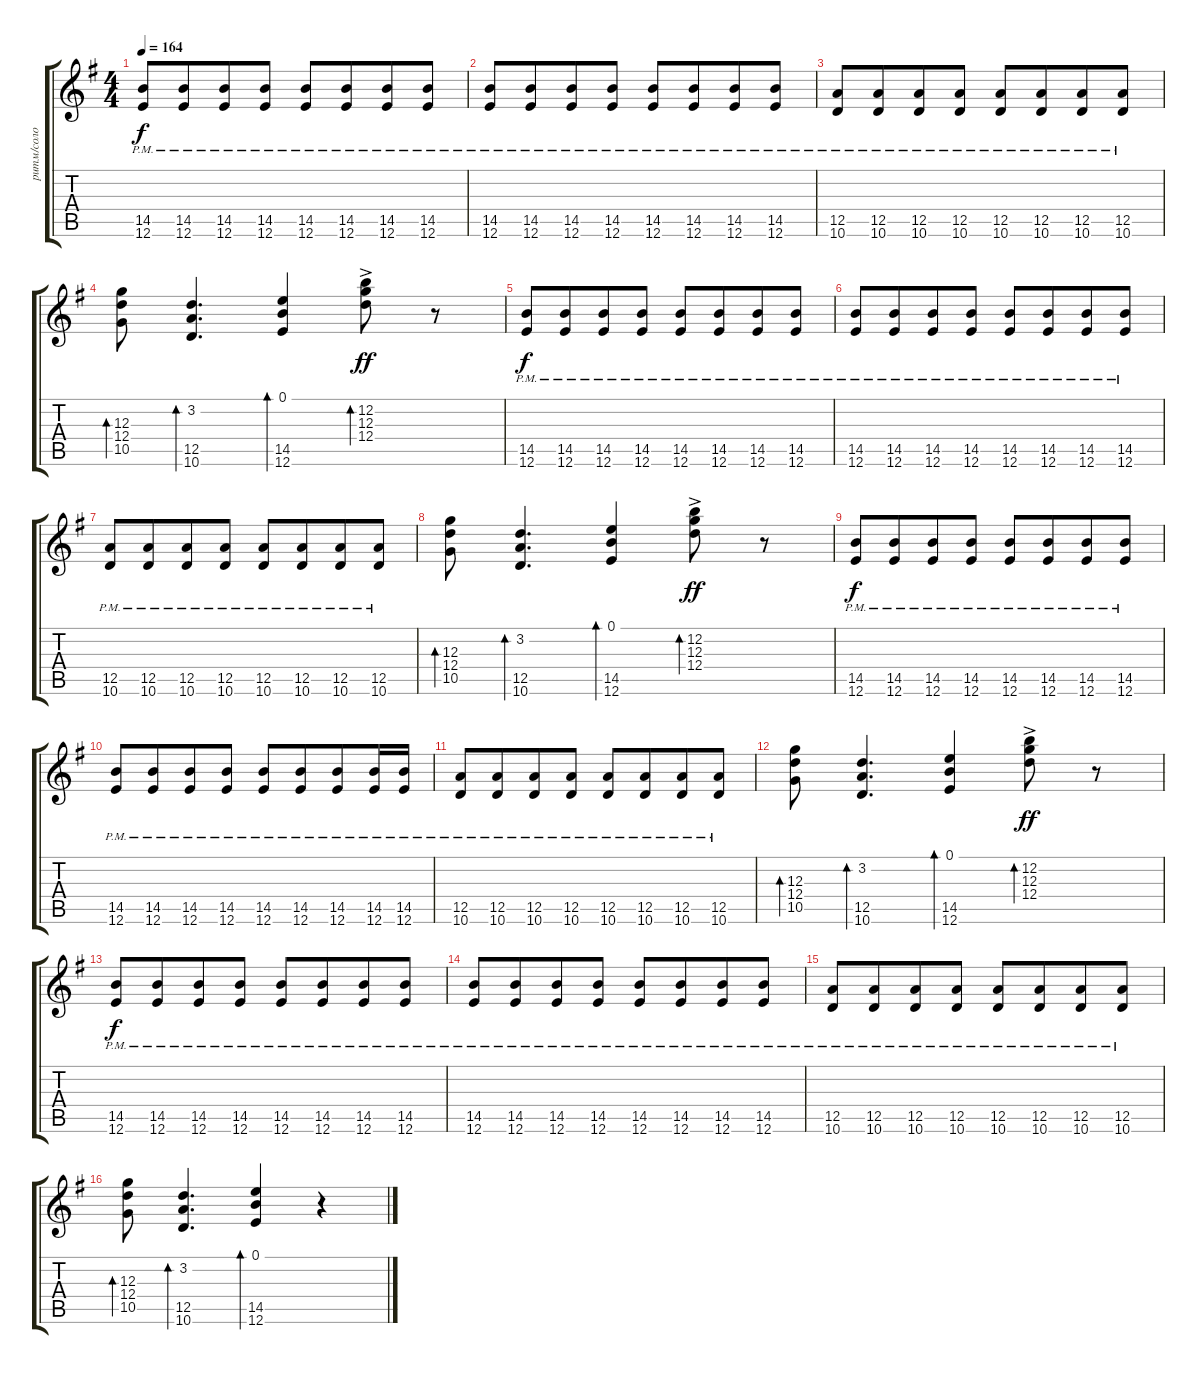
\track ("ритм/соло" "ритм/соло") {instrument overdrivenguitar}
\staff {score tabs}
\tuning (E4 B3 G3 D3 A2 E2) {hide}
\ts (4 4)
\tempo 164
\clef g2
\ks eminor
(14.5{pm} 12.6{pm}).8{dy f} (14.5{pm} 12.6{pm}).8{beam merge} (14.5{pm} 12.6{pm}).8 (14.5{pm} 12.6{pm}).8 (14.5{pm} 12.6{pm}).8 (14.5{pm} 12.6{pm}).8{beam merge} (14.5{pm} 12.6{pm}).8 (14.5{pm} 12.6{pm}).8 |
(14.5{pm} 12.6{pm}).8 (14.5{pm} 12.6{pm}).8{beam merge} (14.5{pm} 12.6{pm}).8 (14.5{pm} 12.6{pm}).8 (14.5{pm} 12.6{pm}).8 (14.5{pm} 12.6{pm}).8{beam merge} (14.5{pm} 12.6{pm}).8 (14.5{pm} 12.6{pm}).8 |
(12.5{pm} 10.6{pm}).8 (12.5{pm} 10.6{pm}).8{beam merge} (12.5{pm} 10.6{pm}).8 (12.5{pm} 10.6{pm}).8 (12.5{pm} 10.6{pm}).8 (12.5{pm} 10.6{pm}).8{beam merge} (12.5{pm} 10.6{pm}).8 (12.5{pm} 10.6{pm}).8 |
(12.3 12.4 10.5).8{bd 60} (3.2 12.5 10.6).4{d bd 60} (0.1 14.5 12.6).4{bd 60} (12.2{ac} 12.3{ac} 12.4{ac}).8{bd 60 dy ff} r.8 |
(14.5{pm} 12.6{pm}).8{dy f} (14.5{pm} 12.6{pm}).8{beam merge} (14.5{pm} 12.6{pm}).8 (14.5{pm} 12.6{pm}).8 (14.5{pm} 12.6{pm}).8 (14.5{pm} 12.6{pm}).8{beam merge} (14.5{pm} 12.6{pm}).8 (14.5{pm} 12.6{pm}).8 |
(14.5{pm} 12.6{pm}).8 (14.5{pm} 12.6{pm}).8{beam merge} (14.5{pm} 12.6{pm}).8 (14.5{pm} 12.6{pm}).8 (14.5{pm} 12.6{pm}).8 (14.5{pm} 12.6{pm}).8{beam merge} (14.5{pm} 12.6{pm}).8 (14.5{pm} 12.6{pm}).8 |
(12.5{pm} 10.6{pm}).8 (12.5{pm} 10.6{pm}).8{beam merge} (12.5{pm} 10.6{pm}).8 (12.5{pm} 10.6{pm}).8 (12.5{pm} 10.6{pm}).8 (12.5{pm} 10.6{pm}).8{beam merge} (12.5{pm} 10.6{pm}).8 (12.5{pm} 10.6{pm}).8 |
(12.3 12.4 10.5).8{bd 60} (3.2 12.5 10.6).4{d bd 60} (0.1 14.5 12.6).4{bd 60} (12.2{ac} 12.3{ac} 12.4{ac}).8{bd 60 dy ff} r.8 |
(14.5{pm} 12.6{pm}).8{dy f} (14.5{pm} 12.6{pm}).8{beam merge} (14.5{pm} 12.6{pm}).8 (14.5{pm} 12.6{pm}).8 (14.5{pm} 12.6{pm}).8 (14.5{pm} 12.6{pm}).8{beam merge} (14.5{pm} 12.6{pm}).8 (14.5{pm} 12.6{pm}).8 |
(14.5{pm} 12.6{pm}).8 (14.5{pm} 12.6{pm}).8{beam merge} (14.5{pm} 12.6{pm}).8 (14.5{pm} 12.6{pm}).8 (14.5{pm} 12.6{pm}).8 (14.5{pm} 12.6{pm}).8{beam merge} (14.5{pm} 12.6{pm}).8 (14.5{pm} 12.6{pm}).16 (14.5{pm} 12.6{pm}).16 |
(12.5{pm} 10.6{pm}).8 (12.5{pm} 10.6{pm}).8{beam merge} (12.5{pm} 10.6{pm}).8 (12.5{pm} 10.6{pm}).8 (12.5{pm} 10.6{pm}).8 (12.5{pm} 10.6{pm}).8{beam merge} (12.5{pm} 10.6{pm}).8 (12.5{pm} 10.6{pm}).8 |
(12.3 12.4 10.5).8{bd 60} (3.2 12.5 10.6).4{d bd 60} (0.1 14.5 12.6).4{bd 60} (12.2{ac} 12.3{ac} 12.4{ac}).8{bd 60 dy ff} r.8 |
(14.5{pm} 12.6{pm}).8{dy f} (14.5{pm} 12.6{pm}).8{beam merge} (14.5{pm} 12.6{pm}).8 (14.5{pm} 12.6{pm}).8 (14.5{pm} 12.6{pm}).8 (14.5{pm} 12.6{pm}).8{beam merge} (14.5{pm} 12.6{pm}).8 (14.5{pm} 12.6{pm}).8 |
(14.5{pm} 12.6{pm}).8 (14.5{pm} 12.6{pm}).8{beam merge} (14.5{pm} 12.6{pm}).8 (14.5{pm} 12.6{pm}).8 (14.5{pm} 12.6{pm}).8 (14.5{pm} 12.6{pm}).8{beam merge} (14.5{pm} 12.6{pm}).8 (14.5{pm} 12.6{pm}).8 |
(12.5{pm} 10.6{pm}).8 (12.5{pm} 10.6{pm}).8{beam merge} (12.5{pm} 10.6{pm}).8 (12.5{pm} 10.6{pm}).8 (12.5{pm} 10.6{pm}).8 (12.5{pm} 10.6{pm}).8{beam merge} (12.5{pm} 10.6{pm}).8 (12.5{pm} 10.6{pm}).8 |
(12.3 12.4 10.5).8{bd 60} (3.2 12.5 10.6).4{d bd 60} (0.1 14.5 12.6).4{bd 60} r.4
